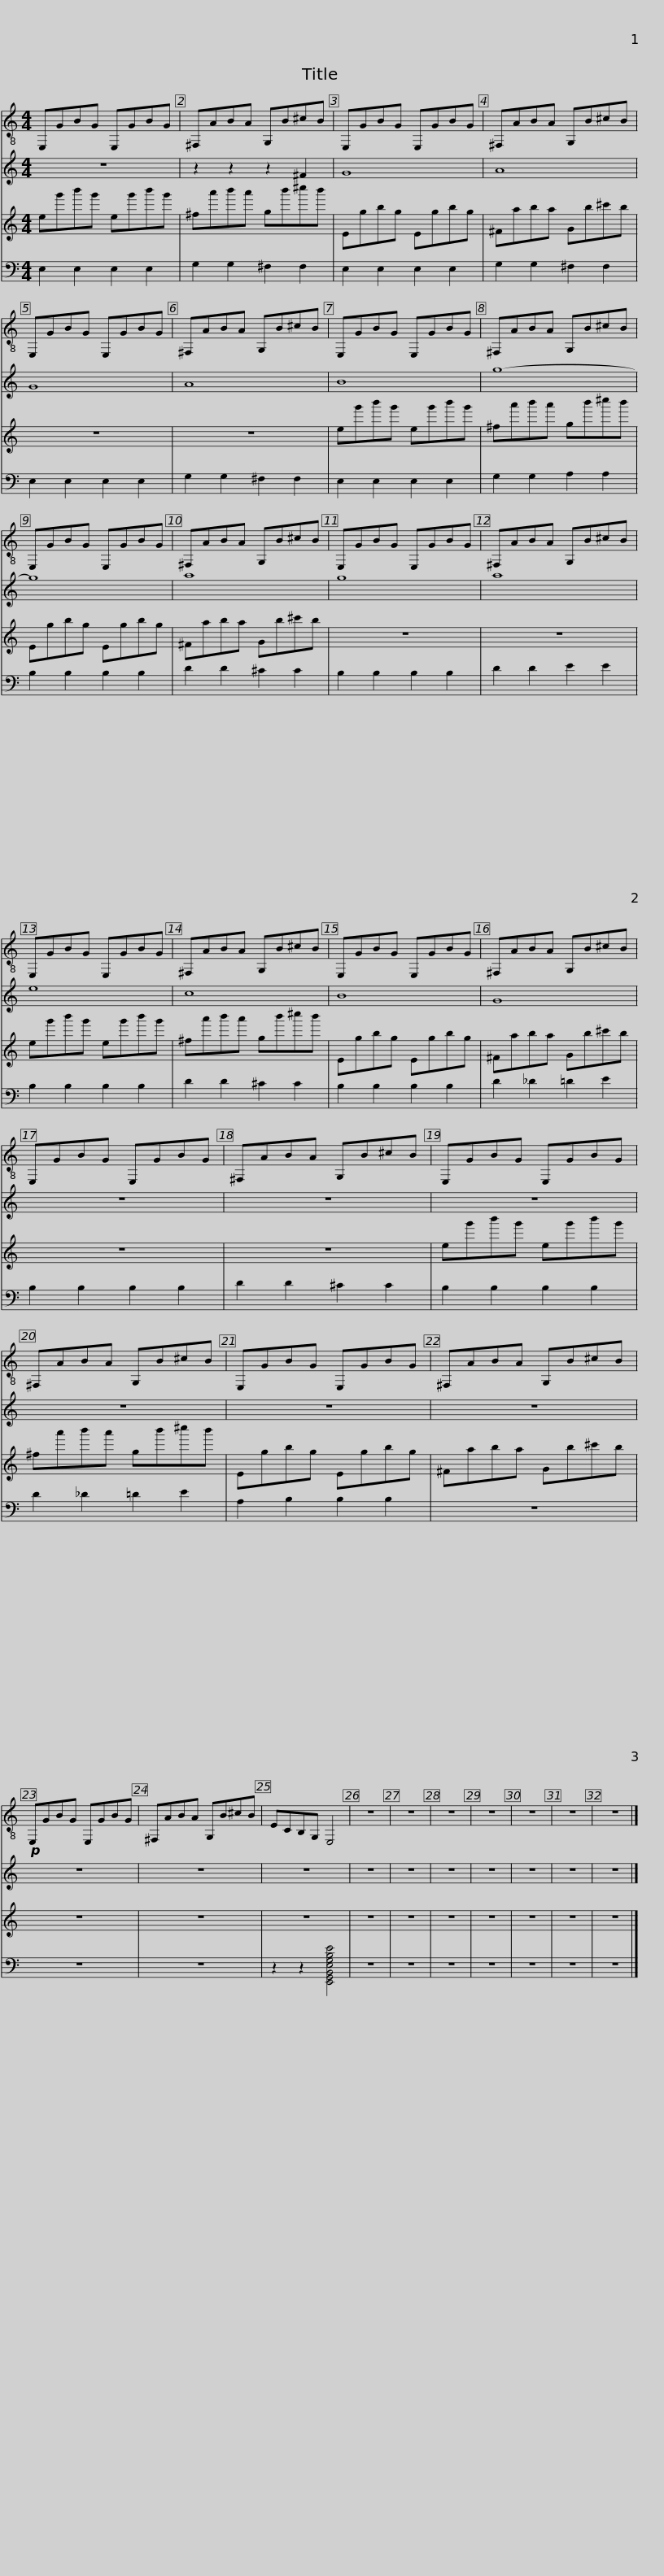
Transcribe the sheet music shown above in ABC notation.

X:1
%%score 1 2 { 3 | 4 }
L:1/8
M:4/4
I:linebreak $
K:C
V:1 treble-8
V:2 treble
V:3 treble
V:4 bass
V:1
 E,GBG E,GBG | ^F,ABA G,B^cB | E,GBG E,GBG |$ ^F,ABA G,B^cB | E,GBG E,GBG | %5
 ^F,ABA G,B^cB | E,GBG E,GBG |$ ^F,ABA G,B^cB | E,GBG E,GBG | ^F,ABA G,B^cB | %10
 E,GBG E,GBG |$ ^F,ABA G,B^cB | E,GBG E,GBG | ^F,ABA G,B^cB | E,GBG E,GBG |$ %15
 ^F,ABA G,B^cB | E,GBG E,GBG | ^F,ABA G,B^cB | E,GBG E,GBG |$ ^F,ABA G,B^cB | %20
 E,GBG E,GBG | ^F,ABA G,B^cB |!p! E,GBG E,GBG |$ ^F,ABA G,B^cB | ECB,G, E,4 | %25
 z8 | z8 | z8 | z8 | z8 | %30
 z8 | z8 |] %32
V:2
 z8 | z2 z2 z2 ^F2 | G8 |$ A8 | G8 | %5
 A8 | B8 |$ g8- | g8 | a8 | %10
 g8 |$ a8 | e8 | c8 | B8 |$ %15
 G8 | z8 | z8 | z8 |$ z8 | %20
 z8 | z8 | z8 |$ z8 | z8 | %25
 z8 | z8 | z8 | z8 | z8 | %30
 z8 | z8 |] %32
V:3
 eg'b'g' eg'b'g' | ^fa'b'a' gb'^c''b' | Egbg Egbg |$ ^Faba Gb^c'b | z8 | %5
 z8 | eg'b'g' eg'b'g' |$ ^fa'b'a' gb'^c''b' | Egbg Egbg | ^Faba Gb^c'b | %10
 z8 |$ z8 | eg'b'g' eg'b'g' | ^fa'b'a' gb'^c''b' | Egbg Egbg |$ %15
 ^Faba Gb^c'b | z8 | z8 | eg'b'g' eg'b'g' |$ ^fa'b'a' gb'^c''b' | %20
 Egbg Egbg | ^Faba Gb^c'b | z8 |$ z8 | z8 | %25
 z8 | z8 | z8 | z8 | z8 | %30
 z8 | z8 |] %32
V:4
 E,2 E,2 E,2 E,2 | G,2 G,2 ^F,2 F,2 | E,2 E,2 E,2 E,2 |$ G,2 G,2 ^F,2 F,2 | E,2 E,2 E,2 E,2 | %5
 G,2 G,2 ^F,2 F,2 | E,2 E,2 E,2 E,2 |$ G,2 G,2 A,2 A,2 | B,2 B,2 B,2 B,2 | D2 D2 ^C2 C2 | %10
 B,2 B,2 B,2 B,2 |$ D2 D2 E2 E2 | B,2 B,2 B,2 B,2 | D2 D2 ^C2 C2 | B,2 B,2 B,2 B,2 |$ %15
 D2 _D2 =D2 E2 | B,2 B,2 B,2 B,2 | D2 D2 ^C2 C2 | B,2 B,2 B,2 B,2 |$ D2 _D2 =D2 E2 | %20
 A,2 B,2 B,2 B,2 | z8 | z8 |$ z8 | z2 z2 [E,,G,,B,,E,G,B,E]4 | %25
 z8 | z8 | z8 | z8 | z8 | %30
 z8 | z8 |] %32
